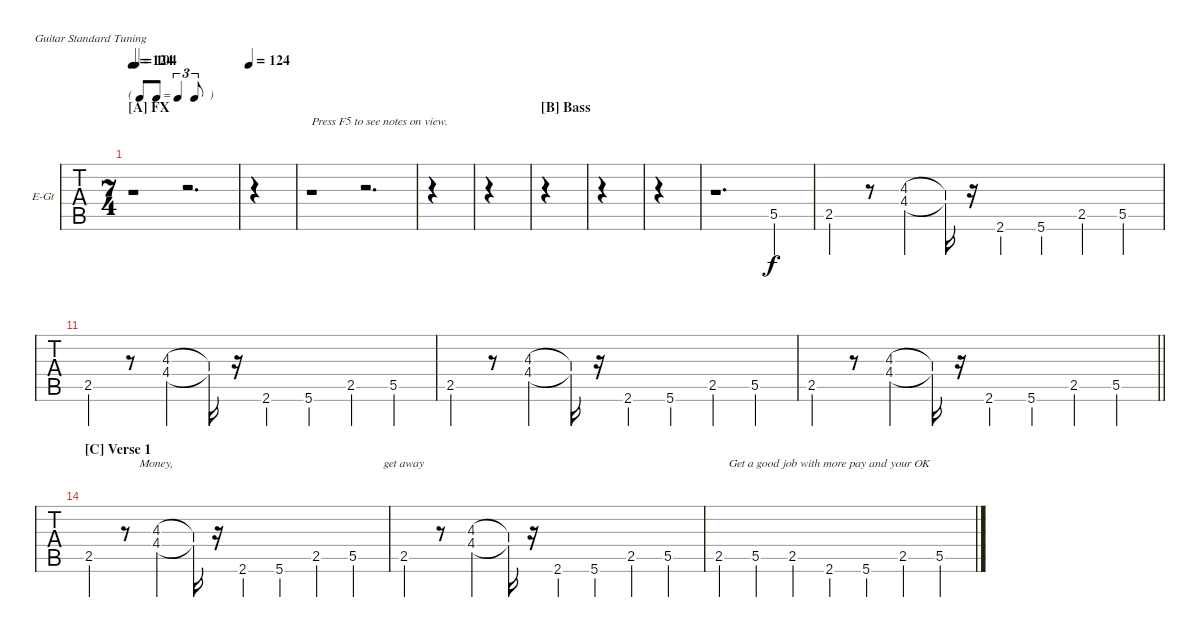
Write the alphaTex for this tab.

\bracketExtendMode nobrackets
\firstSystemTrackNameOrientation horizontal
\otherSystemsTrackNameOrientation horizontal
\defaultBarNumberDisplay FirstOfSystem
\track ("Live Version" "E-Gt") {instrument electricguitarclean}
\staff {tabs}
\tuning (E4 B3 G3 D3 A2 E2)
\ts (7 4)
\beaming (8 6 4 4)
\tf triplet8th
\section ("A" "FX")
\tempo 124
\tempo (104 0.03375)
\clef g2
\ks d
r.1{dy f instrument electricguitarclean} r.2{d} |
\tempo 124
|
r.1{txt "Press F5 to see notes on view."} r.2{d} |
|
|
\section ("B" "Bass")
|
|
|
r.1{d} 5.5.4{lyrics (0 "") lyrics (1 "") lyrics (2 "") lyrics (3 "") lyrics (4 "")} |
2.5.4{lyrics (0 "") lyrics (1 "") lyrics (2 "") lyrics (3 "") lyrics (4 "")} r.8 (4.4 4.3).4{lyrics (0 "") lyrics (1 "") lyrics (2 "") lyrics (3 "") lyrics (4 "")} (4.4{t} 4.3{t}).16{lyrics (0 "") lyrics (1 "") lyrics (2 "") lyrics (3 "") lyrics (4 "")} r.16 2.6.4{lyrics (0 "") lyrics (1 "") lyrics (2 "") lyrics (3 "") lyrics (4 "")} 5.6.4{lyrics (0 "") lyrics (1 "") lyrics (2 "") lyrics (3 "") lyrics (4 "")} 2.5{st}.4{lyrics (0 "") lyrics (1 "") lyrics (2 "") lyrics (3 "") lyrics (4 "")} 5.5.4{lyrics (0 "") lyrics (1 "") lyrics (2 "") lyrics (3 "") lyrics (4 "")} |
2.5.4{lyrics (0 "") lyrics (1 "") lyrics (2 "") lyrics (3 "") lyrics (4 "")} r.8 (4.4 4.3).4{lyrics (0 "") lyrics (1 "") lyrics (2 "") lyrics (3 "") lyrics (4 "")} (4.4{t} 4.3{t}).16{lyrics (0 "") lyrics (1 "") lyrics (2 "") lyrics (3 "") lyrics (4 "")} r.16 2.6.4{lyrics (0 "") lyrics (1 "") lyrics (2 "") lyrics (3 "") lyrics (4 "")} 5.6.4{lyrics (0 "") lyrics (1 "") lyrics (2 "") lyrics (3 "") lyrics (4 "")} 2.5{st}.4{lyrics (0 "") lyrics (1 "") lyrics (2 "") lyrics (3 "") lyrics (4 "")} 5.5.4{lyrics (0 "") lyrics (1 "") lyrics (2 "") lyrics (3 "") lyrics (4 "")} |
2.5.4{lyrics (0 "") lyrics (1 "") lyrics (2 "") lyrics (3 "") lyrics (4 "")} r.8 (4.4 4.3).4{lyrics (0 "") lyrics (1 "") lyrics (2 "") lyrics (3 "") lyrics (4 "")} (4.4{t} 4.3{t}).16{lyrics (0 "") lyrics (1 "") lyrics (2 "") lyrics (3 "") lyrics (4 "")} r.16 2.6.4{lyrics (0 "") lyrics (1 "") lyrics (2 "") lyrics (3 "") lyrics (4 "")} 5.6.4{lyrics (0 "") lyrics (1 "") lyrics (2 "") lyrics (3 "") lyrics (4 "")} 2.5{st}.4{lyrics (0 "") lyrics (1 "") lyrics (2 "") lyrics (3 "") lyrics (4 "")} 5.5.4{lyrics (0 "") lyrics (1 "") lyrics (2 "") lyrics (3 "") lyrics (4 "")} |
\barLineRight lightlight
2.5.4{lyrics (0 "") lyrics (1 "") lyrics (2 "") lyrics (3 "") lyrics (4 "")} r.8 (4.4 4.3).4{lyrics (0 "") lyrics (1 "") lyrics (2 "") lyrics (3 "") lyrics (4 "")} (4.4{t} 4.3{t}).16{lyrics (0 "") lyrics (1 "") lyrics (2 "") lyrics (3 "") lyrics (4 "")} r.16 2.6.4{lyrics (0 "") lyrics (1 "") lyrics (2 "") lyrics (3 "") lyrics (4 "")} 5.6.4{lyrics (0 "") lyrics (1 "") lyrics (2 "") lyrics (3 "") lyrics (4 "")} 2.5{st}.4{lyrics (0 "") lyrics (1 "") lyrics (2 "") lyrics (3 "") lyrics (4 "")} 5.5.4{lyrics (0 "") lyrics (1 "") lyrics (2 "") lyrics (3 "") lyrics (4 "")} |
\section ("C" "Verse 1")
2.5.4{lyrics (0 "") lyrics (1 "") lyrics (2 "") lyrics (3 "") lyrics (4 "")} r.8 (4.4 4.3).4{lyrics (0 "Money, ") lyrics (1 "") lyrics (2 "") lyrics (3 "") lyrics (4 "")} (4.4{t} 4.3{t}).16{lyrics (0 "") lyrics (1 "") lyrics (2 "") lyrics (3 "") lyrics (4 "")} r.16 2.6.4{lyrics (0 "") lyrics (1 "") lyrics (2 "") lyrics (3 "") lyrics (4 "")} 5.6.4{lyrics (0 "") lyrics (1 "") lyrics (2 "") lyrics (3 "") lyrics (4 "")} 2.5{st}.4{lyrics (0 "") lyrics (1 "") lyrics (2 "") lyrics (3 "") lyrics (4 "")} 5.5.4{lyrics (0 "") lyrics (1 "") lyrics (2 "") lyrics (3 "") lyrics (4 "")} |
2.5.4{lyrics (0 "get away   ") lyrics (1 "") lyrics (2 "") lyrics (3 "") lyrics (4 "")} r.8 (4.4 4.3).4{lyrics (0 "") lyrics (1 "") lyrics (2 "") lyrics (3 "") lyrics (4 "")} (4.4{t} 4.3{t}).16{lyrics (0 "") lyrics (1 "") lyrics (2 "") lyrics (3 "") lyrics (4 "")} r.16 2.6.4{lyrics (0 "") lyrics (1 "") lyrics (2 "") lyrics (3 "") lyrics (4 "")} 5.6.4{lyrics (0 "") lyrics (1 "") lyrics (2 "") lyrics (3 "") lyrics (4 "")} 2.5{st}.4{lyrics (0 "") lyrics (1 "") lyrics (2 "") lyrics (3 "") lyrics (4 "")} 5.5.4{lyrics (0 "") lyrics (1 "") lyrics (2 "") lyrics (3 "") lyrics (4 "")} |
2.5{st}.4{lyrics (0 "") lyrics (1 "") lyrics (2 "") lyrics (3 "") lyrics (4 "")} 5.5.4{lyrics (0 "") lyrics (1 "") lyrics (2 "") lyrics (3 "") lyrics (4 "")} 2.5{st}.4{lyrics (0 "") lyrics (1 "") lyrics (2 "") lyrics (3 "") lyrics (4 "")} 2.6.4{lyrics (0 "Get a good job with more pay and your OK") lyrics (1 "") lyrics (2 "") lyrics (3 "") lyrics (4 "")} 5.6.4{lyrics (0 "") lyrics (1 "") lyrics (2 "") lyrics (3 "") lyrics (4 "")} 2.5{st}.4{lyrics (0 "") lyrics (1 "") lyrics (2 "") lyrics (3 "") lyrics (4 "")} 5.5.4{lyrics (0 "") lyrics (1 "") lyrics (2 "") lyrics (3 "") lyrics (4 "")}
